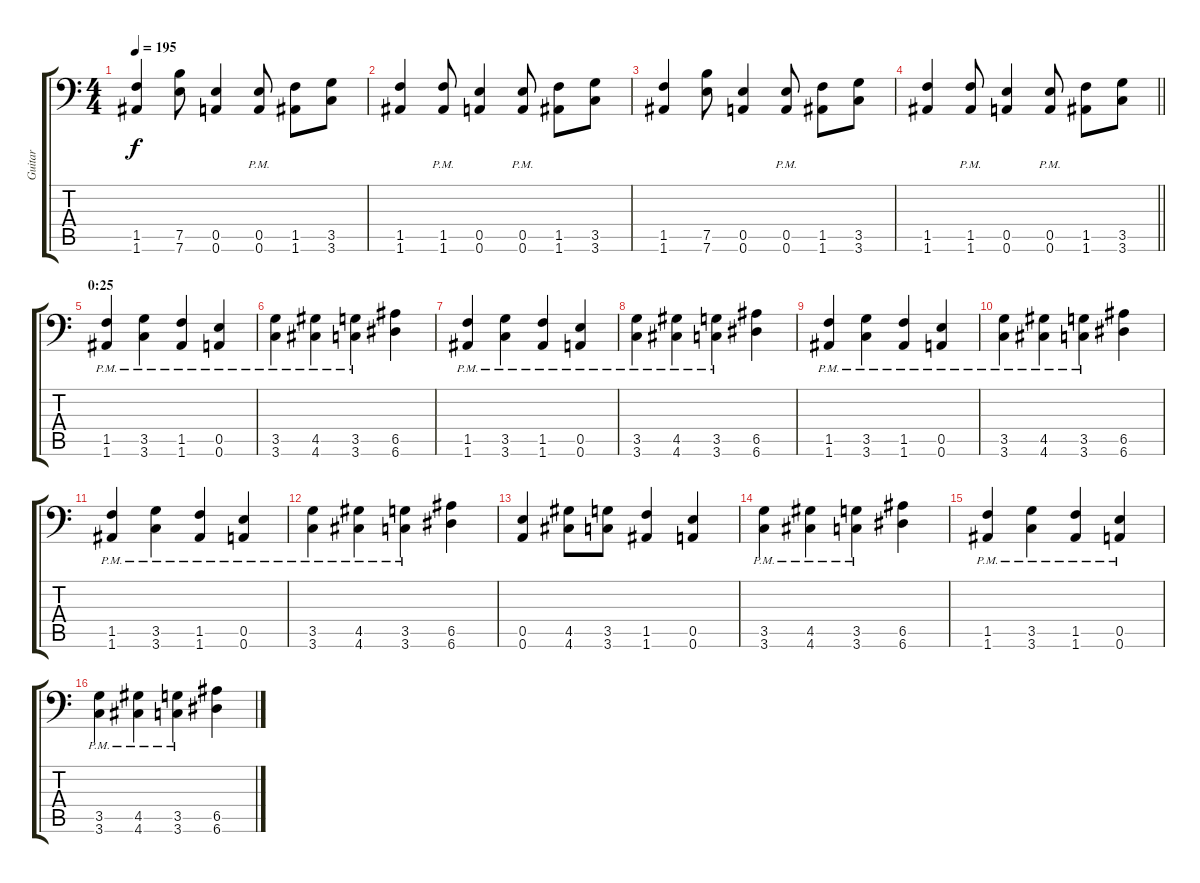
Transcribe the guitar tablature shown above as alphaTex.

\track ("Guitar" "Guitar") {instrument distortionguitar}
\staff {score tabs}
\tuning (B3 Gb3 D3 A2 E2 A1) {hide}
\ts (4 4)
\tempo 195
\clef f4
\ks c
(1.5 1.6).4{dy f} (7.5 7.6).8 (0.5 0.6).4 (0.5{pm} 0.6{pm}).8 (1.5 1.6).8 (3.5 3.6).8 |
(1.5 1.6).4 (1.5{pm} 1.6{pm}).8 (0.5 0.6).4 (0.5{pm} 0.6{pm}).8 (1.5 1.6).8 (3.5 3.6).8 |
(1.5 1.6).4 (7.5 7.6).8 (0.5 0.6).4 (0.5{pm} 0.6{pm}).8 (1.5 1.6).8 (3.5 3.6).8 |
\barLineRight lightlight
(1.5 1.6).4 (1.5{pm} 1.6{pm}).8 (0.5 0.6).4 (0.5{pm} 0.6{pm}).8 (1.5 1.6).8 (3.5 3.6).8 |
\section ("" "0:25")
(1.5{pm} 1.6{pm}).4 (3.5{pm} 3.6{pm}).4 (1.5{pm} 1.6{pm}).4 (0.5{pm} 0.6{pm}).4 |
(3.5{pm} 3.6{pm}).4 (4.5{pm} 4.6{pm}).4 (3.5{pm} 3.6{pm}).4 (6.5 6.6).4 |
(1.5{pm} 1.6{pm}).4 (3.5{pm} 3.6{pm}).4 (1.5{pm} 1.6{pm}).4 (0.5{pm} 0.6{pm}).4 |
(3.5{pm} 3.6{pm}).4 (4.5{pm} 4.6{pm}).4 (3.5{pm} 3.6{pm}).4 (6.5 6.6).4 |
(1.5{pm} 1.6{pm}).4 (3.5{pm} 3.6{pm}).4 (1.5{pm} 1.6{pm}).4 (0.5{pm} 0.6{pm}).4 |
(3.5{pm} 3.6{pm}).4 (4.5{pm} 4.6{pm}).4 (3.5{pm} 3.6{pm}).4 (6.5 6.6).4 |
(1.5{pm} 1.6{pm}).4 (3.5{pm} 3.6{pm}).4 (1.5{pm} 1.6{pm}).4 (0.5{pm} 0.6{pm}).4 |
(3.5{pm} 3.6{pm}).4 (4.5{pm} 4.6{pm}).4 (3.5{pm} 3.6{pm}).4 (6.5 6.6).4 |
(0.5 0.6).4 (4.5 4.6).8 (3.5 3.6).8 (1.5 1.6).4 (0.5 0.6).4 |
(3.5{pm} 3.6{pm}).4 (4.5{pm} 4.6{pm}).4 (3.5{pm} 3.6{pm}).4 (6.5 6.6).4 |
(1.5{pm} 1.6{pm}).4 (3.5{pm} 3.6{pm}).4 (1.5{pm} 1.6{pm}).4 (0.5{pm} 0.6{pm}).4 |
(3.5{pm} 3.6{pm}).4 (4.5{pm} 4.6{pm}).4 (3.5{pm} 3.6{pm}).4 (6.5 6.6).4
